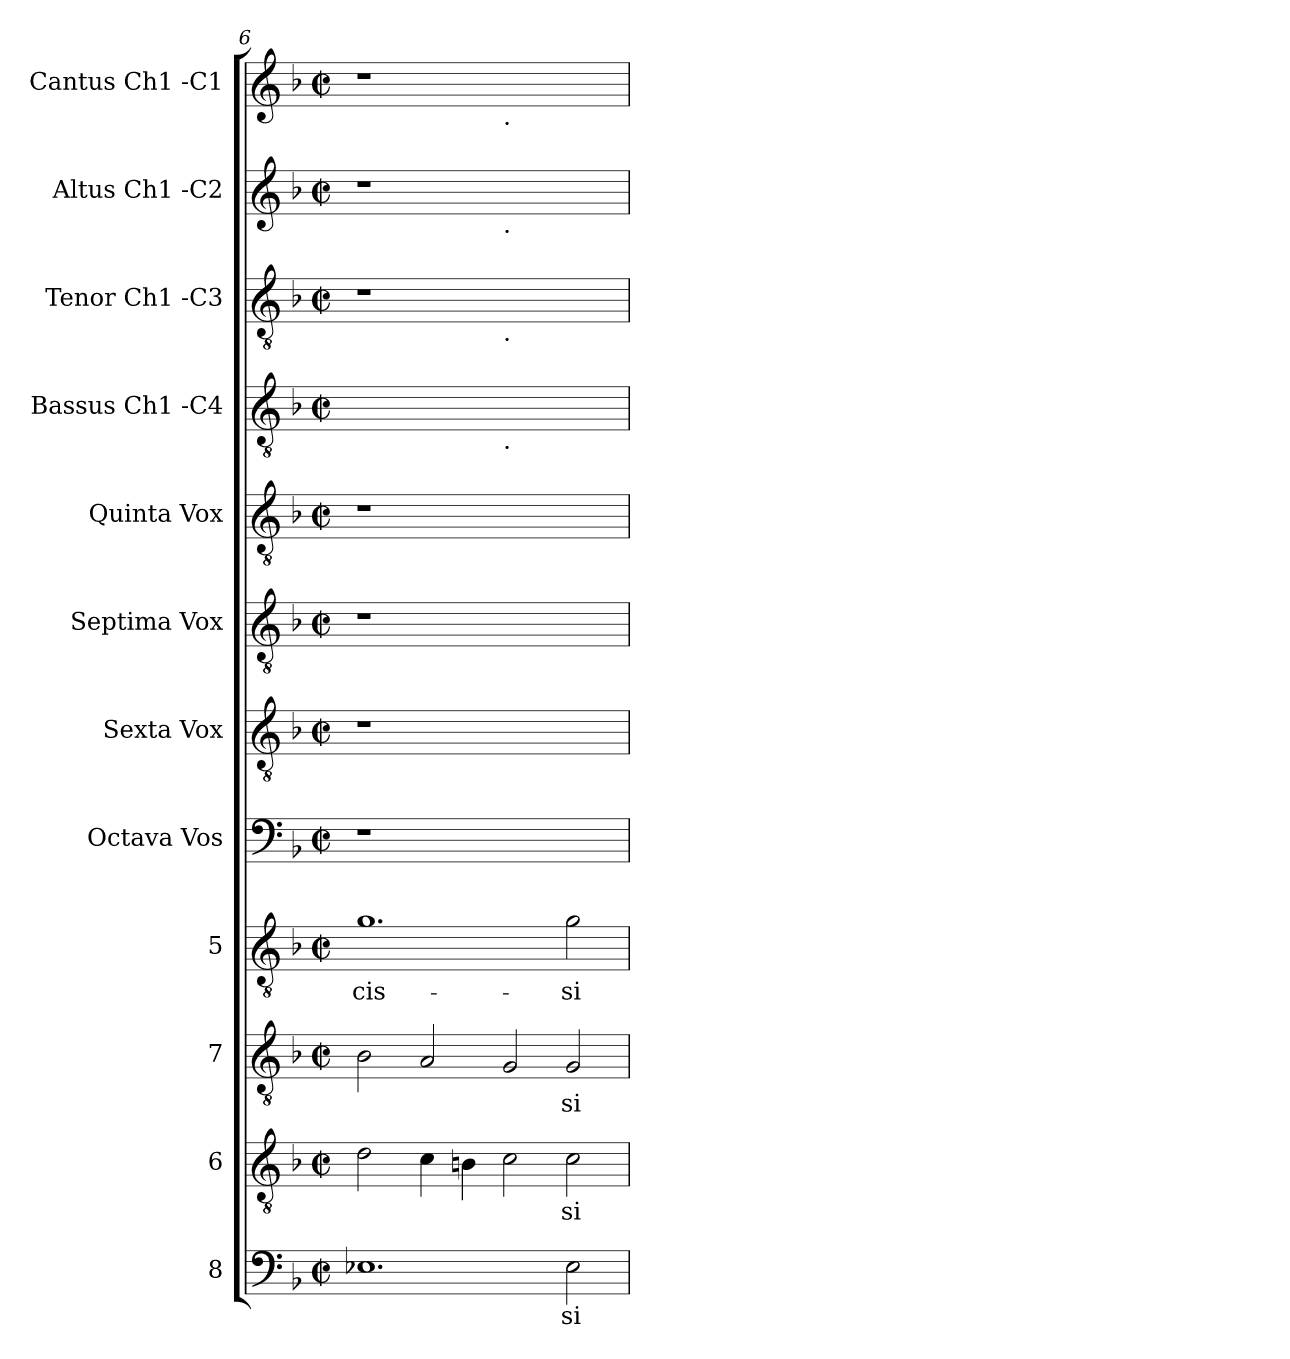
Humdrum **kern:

**kern	**text	**kern	**text	**kern	**text	**kern	**text	**kern	**kern	**kern	**kern	**kern	**kern	**kern	**kern
*part12	*part12	*part11	*part11	*part10	*part10	*part9	*part9	*part8	*part7	*part6	*part5	*part4	*part3	*part2	*part1
*staff12	*staff12	*staff11	*staff11	*staff10	*staff10	*staff9	*staff9	*staff8	*staff7	*staff6	*staff5	*staff4	*staff3	*staff2	*staff1
*I"8	*	*I"6	*	*I"7	*	*I"5	*	*I"Octava  Vos	*I"Sexta  Vox	*I"Septima  Vox	*I"Quinta  Vox	*I"Bassus  Ch1 -C4	*I"Tenor  Ch1 -C3	*I"Altus  Ch1 -C2	*I"Cantus  Ch1 -C1
*	*	*	*	*	*	*	*	*	*	*	*	*I'B	*I'T	*I'A	*I'C
!!LO:PB:g=z
*clefF4	*	*clefGv2	*	*clefGv2	*	*clefGv2	*	*clefF4	*clefGv2	*clefGv2	*clefGv2	*clefGv2	*clefGv2	*clefG2	*clefG2
*k[b-]	*	*k[b-]	*	*k[b-]	*	*k[b-]	*	*k[b-]	*k[b-]	*k[b-]	*k[b-]	*k[b-]	*k[b-]	*k[b-]	*k[b-]
*F:	*	*F:	*	*F:	*	*F:	*	*F:	*F:	*F:	*F:	*F:	*F:	*F:	*F:
*M2/2	*	*M2/2	*	*M2/2	*	*M2/2	*	*M2/2	*M2/2	*M2/2	*M2/2	*M2/2	*M2/2	*M2/2	*M2/2
*met(c|)	*	*met(c|)	*	*met(c|)	*	*met(c|)	*	*met(c|)	*met(c|)	*met(c|)	*met(c|)	*met(c|)	*met(c|)	*met(c|)	*met(c|)
=6	=6	=6	=6	=6	=6	=6	=6	=6	=6	=6	=6	=6	=6	=6	=6
!	!LO:LY:b:cj	!	!LO:LY:b:cj	!	!LO:LY:b:cj	!	!LO:LY:b:cj	!	!	!	!	!	!	!	!
1.E-X	.	2d\	.	2B-\	.	1.g	cis-	1r	1r	1r	1r	1ryy	1r	1r	1r
!	!	!	!LO:LY:b:cj	!	!LO:LY:b:cj	!	!	!	!	!	!	!	!	!	!
.	.	4c\	.	2A/	.	.	.	.	.	.	.	.	.	.	.
!	!	!	!LO:LY:b:cj	!	!	!	!	!	!	!	!	!	!	!	!
.	.	4B\	.	.	.	.	.	.	.	.	.	.	.	.	.
!	!	!	!	!	!	!	!	!	!	!	!	!	!	!	!LO:TX:b:t=.
!	!	!	!	!	!	!	!	!	!	!	!	!	!	!LO:TX:b:t=.	!
!	!	!	!	!	!	!	!	!	!	!	!	!	!LO:TX:b:t=.	!	!
!	!	!	!	!	!	!	!	!	!	!	!	!LO:TX:b:t=.	!	!	!
!	!	!	!LO:LY:b:cj	!	!LO:LY:b:cj	!	!	!	!	!	!	!	!	!	!
.	.	2c\	.	2G/	.	.	.	1ryy	1ryy	1ryy	1ryy	1ryy	1ryy	1ryy	1ryy
!	!LO:LY:b:cj	!	!LO:LY:b:cj	!	!LO:LY:b:cj	!	!LO:LY:b:cj	!	!	!	!	!	!	!	!
2E-\	si-	2c\	si-	2G/	si-	2g\	-si-	.	.	.	.	.	.	.	.
=	=	=	=	=	=	=	=	=	=	=	=	=	=	=	=
*-	*-	*-	*-	*-	*-	*-	*-	*-	*-	*-	*-	*-	*-	*-	*-
